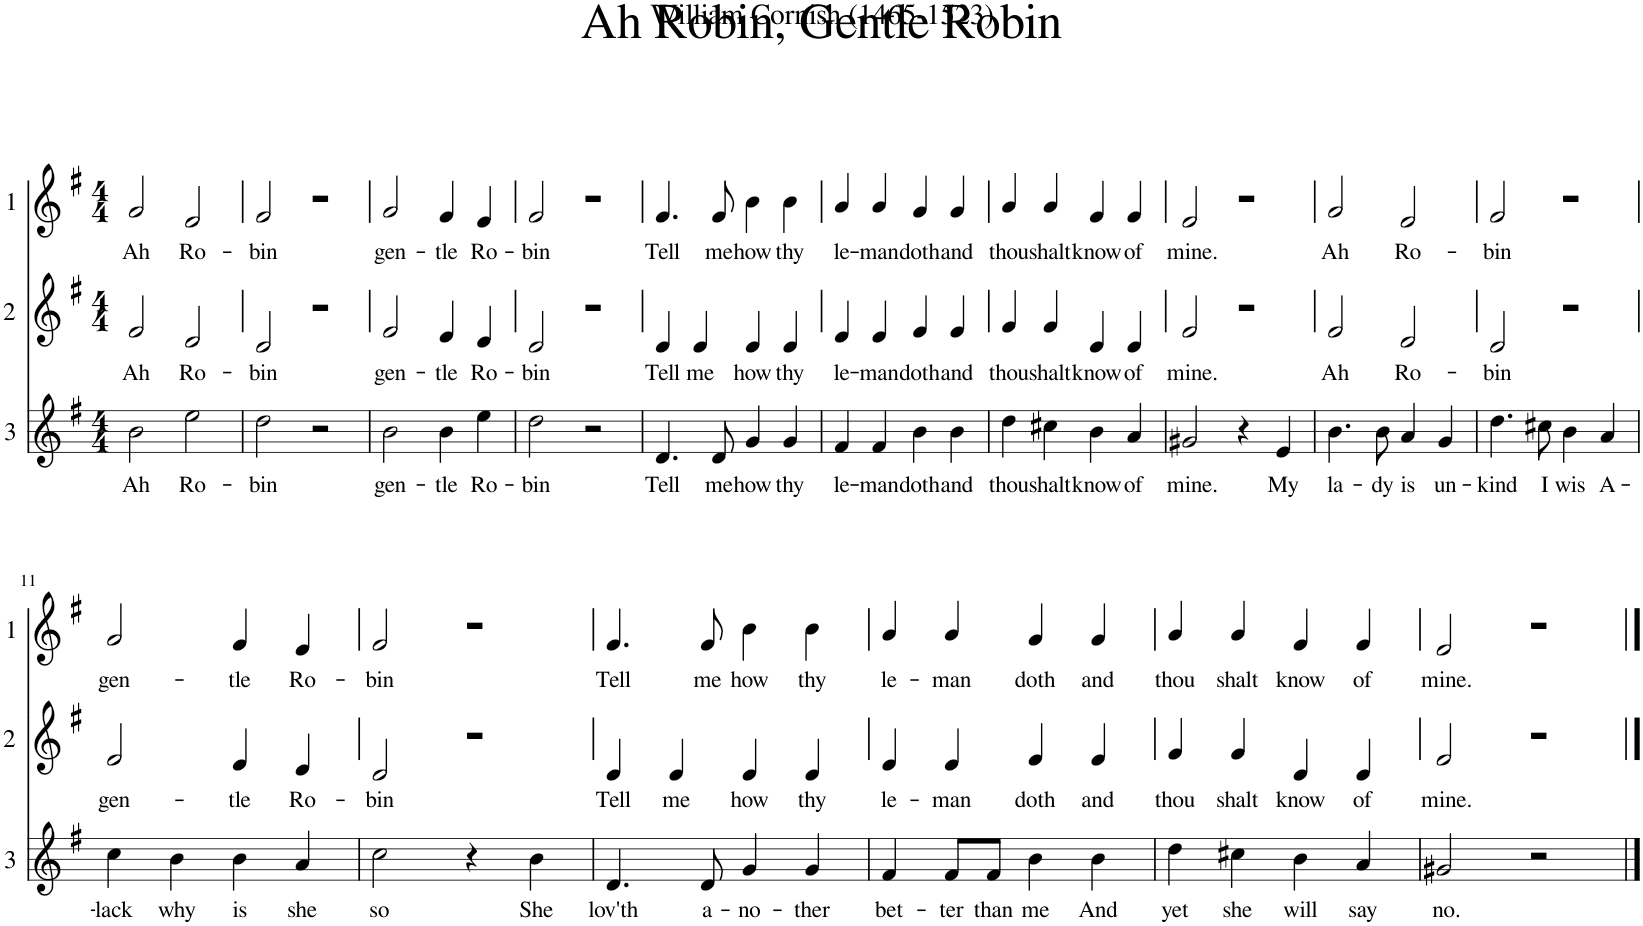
**kern	**text	**kern	**text	**kern	**text
*part3	*part3	*part2	*part2	*part1	*part1
*staff3	*staff3	*staff2	*staff2	*staff1	*staff1
*I"3	*	*I"2	*	*I"1	*
*	*	*stria5	*	*stria5	*
*clefG2	*	*clefG2	*	*clefG2	*
*k[f#]	*	*k[f#]	*	*k[f#]	*
*M4/4	*	*M4/4	*	*M4/4	*
=1	=1	=1	=1	=1	=1
!	!LO:LY:b	!	!LO:LY:b	!	!LO:LY:b
2b\	Ah	2e/	Ah	2g/	Ah
!	!LO:LY:b	!	!LO:LY:b	!	!LO:LY:b
2ee\	Ro-	2c/	Ro-	2e/	Ro-
=2	=2	=2	=2	=2	=2
!	!LO:LY:b	!	!LO:LY:b	!	!LO:LY:b
2dd\	-bin	2B/	-bin	2f#/	-bin
2r	.	2r	.	2r	.
=3	=3	=3	=3	=3	=3
!	!LO:LY:b	!	!LO:LY:b	!	!LO:LY:b
2b\	gen-	2e/	gen-	2g/	gen-
!	!LO:LY:b	!	!LO:LY:b	!	!LO:LY:b
4b\	-tle	4d/	-tle	4f#/	-tle
!	!LO:LY:b	!	!LO:LY:b	!	!LO:LY:b
4ee\	Ro-	4c/	Ro-	4e/	Ro-
=4	=4	=4	=4	=4	=4
!	!LO:LY:b	!	!LO:LY:b	!	!LO:LY:b
2dd\	-bin	2B/	-bin	2f#/	-bin
2r	.	2r	.	2r	.
=5	=5	=5	=5	=5	=5
!	!LO:LY:b	!	!LO:LY:b	!	!LO:LY:b
4.d/	Tell	4B/	Tell	4.f#/	Tell
!	!	!	!LO:LY:b	!	!
.	.	4B/	me	.	.
!	!LO:LY:b	!	!	!	!LO:LY:b
8d/	me	.	.	8f#/	me
!	!LO:LY:b	!	!LO:LY:b	!	!LO:LY:b
4g/	how	4B/	how	4b\	how
!	!LO:LY:b	!	!LO:LY:b	!	!LO:LY:b
4g/	thy	4B/	thy	4b\	thy
=6	=6	=6	=6	=6	=6
!	!LO:LY:b	!	!LO:LY:b	!	!LO:LY:b
4f#/	le-	4d/	le-	4a/	le-
!	!LO:LY:b	!	!LO:LY:b	!	!LO:LY:b
4f#/	-man	4d/	-man	4a/	-man
!	!LO:LY:b	!	!LO:LY:b	!	!LO:LY:b
4b\	doth	4e/	doth	4g/	doth
!	!LO:LY:b	!	!LO:LY:b	!	!LO:LY:b
4b\	and	4e/	and	4g/	and
=7	=7	=7	=7	=7	=7
!	!LO:LY:b	!	!LO:LY:b	!	!LO:LY:b
4dd\	thou	4f#/	thou	4a/	thou
!	!LO:LY:b	!	!LO:LY:b	!	!LO:LY:b
4cc#X\	shalt	4f#/	shalt	4a/	shalt
!	!LO:LY:b	!	!LO:LY:b	!	!LO:LY:b
4b\	know	4B/	know	4f#/	know
!	!LO:LY:b	!	!LO:LY:b	!	!LO:LY:b
4a/	of	4B/	of	4f#/	of
=8	=8	=8	=8	=8	=8
!	!LO:LY:b	!	!LO:LY:b	!	!LO:LY:b
2g#X/	mine.	2e/	mine.	2e/	mine.
4r	.	2r	.	2r	.
!	!LO:LY:b	!	!	!	!
4e/	My	.	.	.	.
=9	=9	=9	=9	=9	=9
!	!LO:LY:b	!	!LO:LY:b	!	!LO:LY:b
4.b\	la-	2e/	Ah	2g/	Ah
!	!LO:LY:b	!	!	!	!
8b\	-dy	.	.	.	.
!	!LO:LY:b	!	!LO:LY:b	!	!LO:LY:b
4a/	is	2c/	Ro-	2e/	Ro-
!	!LO:LY:b	!	!	!	!
4g/	un-	.	.	.	.
=10	=10	=10	=10	=10	=10
!	!LO:LY:b	!	!LO:LY:b	!	!LO:LY:b
4.dd\	-kind	2B/	-bin	2f#/	-bin
!	!LO:LY:b	!	!	!	!
8cc#X\	I	.	.	.	.
!	!LO:LY:b	!	!	!	!
4b\	wis	2r	.	2r	.
!	!LO:LY:b	!	!	!	!
4a/	A-	.	.	.	.
!!LO:LB:g=z
=11	=11	=11	=11	=11	=11
!	!LO:LY:b	!	!LO:LY:b	!	!LO:LY:b
4cc\	-lack	2e/	gen-	2g/	gen-
!	!LO:LY:b	!	!	!	!
4b\	why	.	.	.	.
!	!LO:LY:b	!	!LO:LY:b	!	!LO:LY:b
4b\	is	4d/	-tle	4f#/	-tle
!	!LO:LY:b	!	!LO:LY:b	!	!LO:LY:b
4a/	she	4c/	Ro-	4e/	Ro-
=12	=12	=12	=12	=12	=12
!	!LO:LY:b	!	!LO:LY:b	!	!LO:LY:b
2cc\	so	2B/	-bin	2f#/	-bin
4r	.	2r	.	2r	.
!	!LO:LY:b	!	!	!	!
4b\	She	.	.	.	.
=13	=13	=13	=13	=13	=13
!	!LO:LY:b	!	!LO:LY:b	!	!LO:LY:b
4.d/	lov'th	4B/	Tell	4.f#/	Tell
!	!	!	!LO:LY:b	!	!
.	.	4B/	me	.	.
!	!LO:LY:b	!	!	!	!LO:LY:b
8d/	a-	.	.	8f#/	me
!	!LO:LY:b	!	!LO:LY:b	!	!LO:LY:b
4g/	-no-	4B/	how	4b\	how
!	!LO:LY:b	!	!LO:LY:b	!	!LO:LY:b
4g/	-ther	4B/	thy	4b\	thy
=14	=14	=14	=14	=14	=14
!	!LO:LY:b	!	!LO:LY:b	!	!LO:LY:b
4f#/	bet-	4d/	le-	4a/	le-
!	!LO:LY:b	!	!LO:LY:b	!	!LO:LY:b
8f#/L	-ter	4d/	-man	4a/	-man
!	!LO:LY:b	!	!	!	!
8f#/J	than	.	.	.	.
!	!LO:LY:b	!	!LO:LY:b	!	!LO:LY:b
4b\	me	4e/	doth	4g/	doth
!	!LO:LY:b	!	!LO:LY:b	!	!LO:LY:b
4b\	And	4e/	and	4g/	and
=15	=15	=15	=15	=15	=15
!	!LO:LY:b	!	!LO:LY:b	!	!LO:LY:b
4dd\	yet	4f#/	thou	4a/	thou
!	!LO:LY:b	!	!LO:LY:b	!	!LO:LY:b
4cc#X\	she	4f#/	shalt	4a/	shalt
!	!LO:LY:b	!	!LO:LY:b	!	!LO:LY:b
4b\	will	4B/	know	4f#/	know
!	!LO:LY:b	!	!LO:LY:b	!	!LO:LY:b
4a/	say	4B/	of	4f#/	of
=16	=16	=16	=16	=16	=16
!	!LO:LY:b	!	!LO:LY:b	!	!LO:LY:b
2g#X/	no.	2e/	mine.	2e/	mine.
2r	.	2r	.	2r	.
==	==	==	==	==	==
*-	*-	*-	*-	*-	*-
